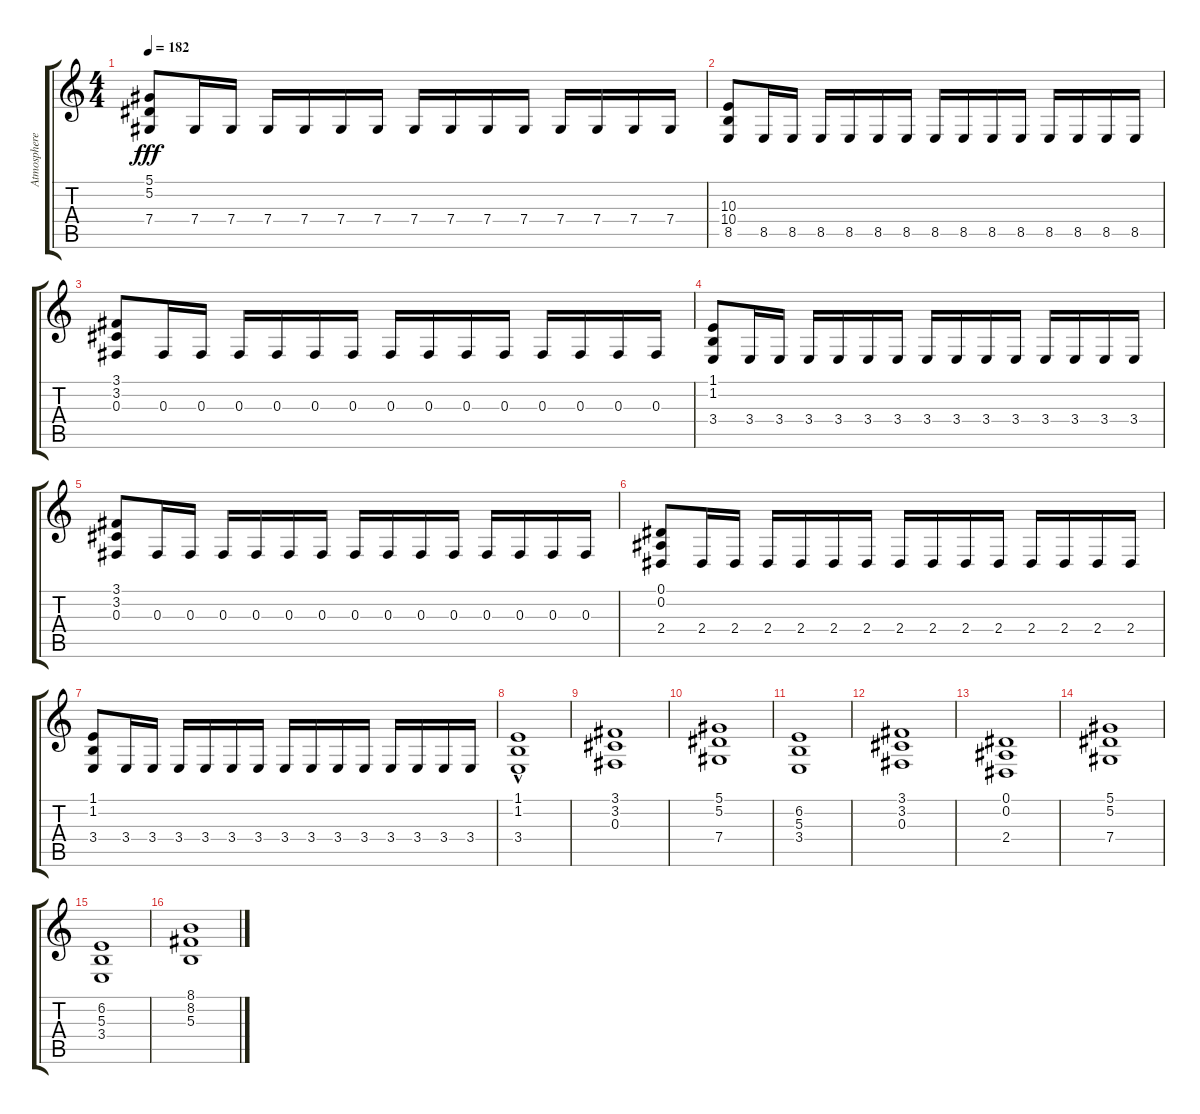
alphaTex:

\track ("Atmosphere" "Atmosphere") {instrument voiceoohs}
\staff {score tabs}
\tuning (Eb4 Bb3 Gb3 Db3 Ab2 Eb2) {hide}
\ts (4 4)
\tempo 182
\clef g2
\ks c
(5.1 5.2 7.4).8{dy fff} 7.4.16 7.4.16 7.4.16 7.4.16 7.4.16 7.4.16 7.4.16 7.4.16 7.4.16 7.4.16 7.4.16 7.4.16 7.4.16 7.4.16 |
(10.3 10.4 8.5).8 8.5.16 8.5.16 8.5.16 8.5.16 8.5.16 8.5.16 8.5.16 8.5.16 8.5.16 8.5.16 8.5.16 8.5.16 8.5.16 8.5.16 |
(3.1 3.2 0.3).8 0.3.16 0.3.16 0.3.16 0.3.16 0.3.16 0.3.16 0.3.16 0.3.16 0.3.16 0.3.16 0.3.16 0.3.16 0.3.16 0.3.16 |
(1.1 1.2 3.4).8 3.4.16 3.4.16 3.4.16 3.4.16 3.4.16 3.4.16 3.4.16 3.4.16 3.4.16 3.4.16 3.4.16 3.4.16 3.4.16 3.4.16 |
(3.1 3.2 0.3).8 0.3.16 0.3.16 0.3.16 0.3.16 0.3.16 0.3.16 0.3.16 0.3.16 0.3.16 0.3.16 0.3.16 0.3.16 0.3.16 0.3.16 |
(0.1 0.2 2.4).8 2.4.16 2.4.16 2.4.16 2.4.16 2.4.16 2.4.16 2.4.16 2.4.16 2.4.16 2.4.16 2.4.16 2.4.16 2.4.16 2.4.16 |
(1.1 1.2 3.4).8 3.4.16 3.4.16 3.4.16 3.4.16 3.4.16 3.4.16 3.4.16 3.4.16 3.4.16 3.4.16 3.4.16 3.4.16 3.4.16 3.4.16 |
(1.1{hac} 1.2 3.4).1 |
(3.1 3.2 0.3).1 |
(5.1 5.2 7.4).1 |
(6.2 5.3 3.4).1 |
(3.1 3.2 0.3).1 |
(0.1 0.2 2.4).1 |
(5.1 5.2 7.4).1 |
(6.2 5.3 3.4).1 |
(8.1 8.2 5.3).1
